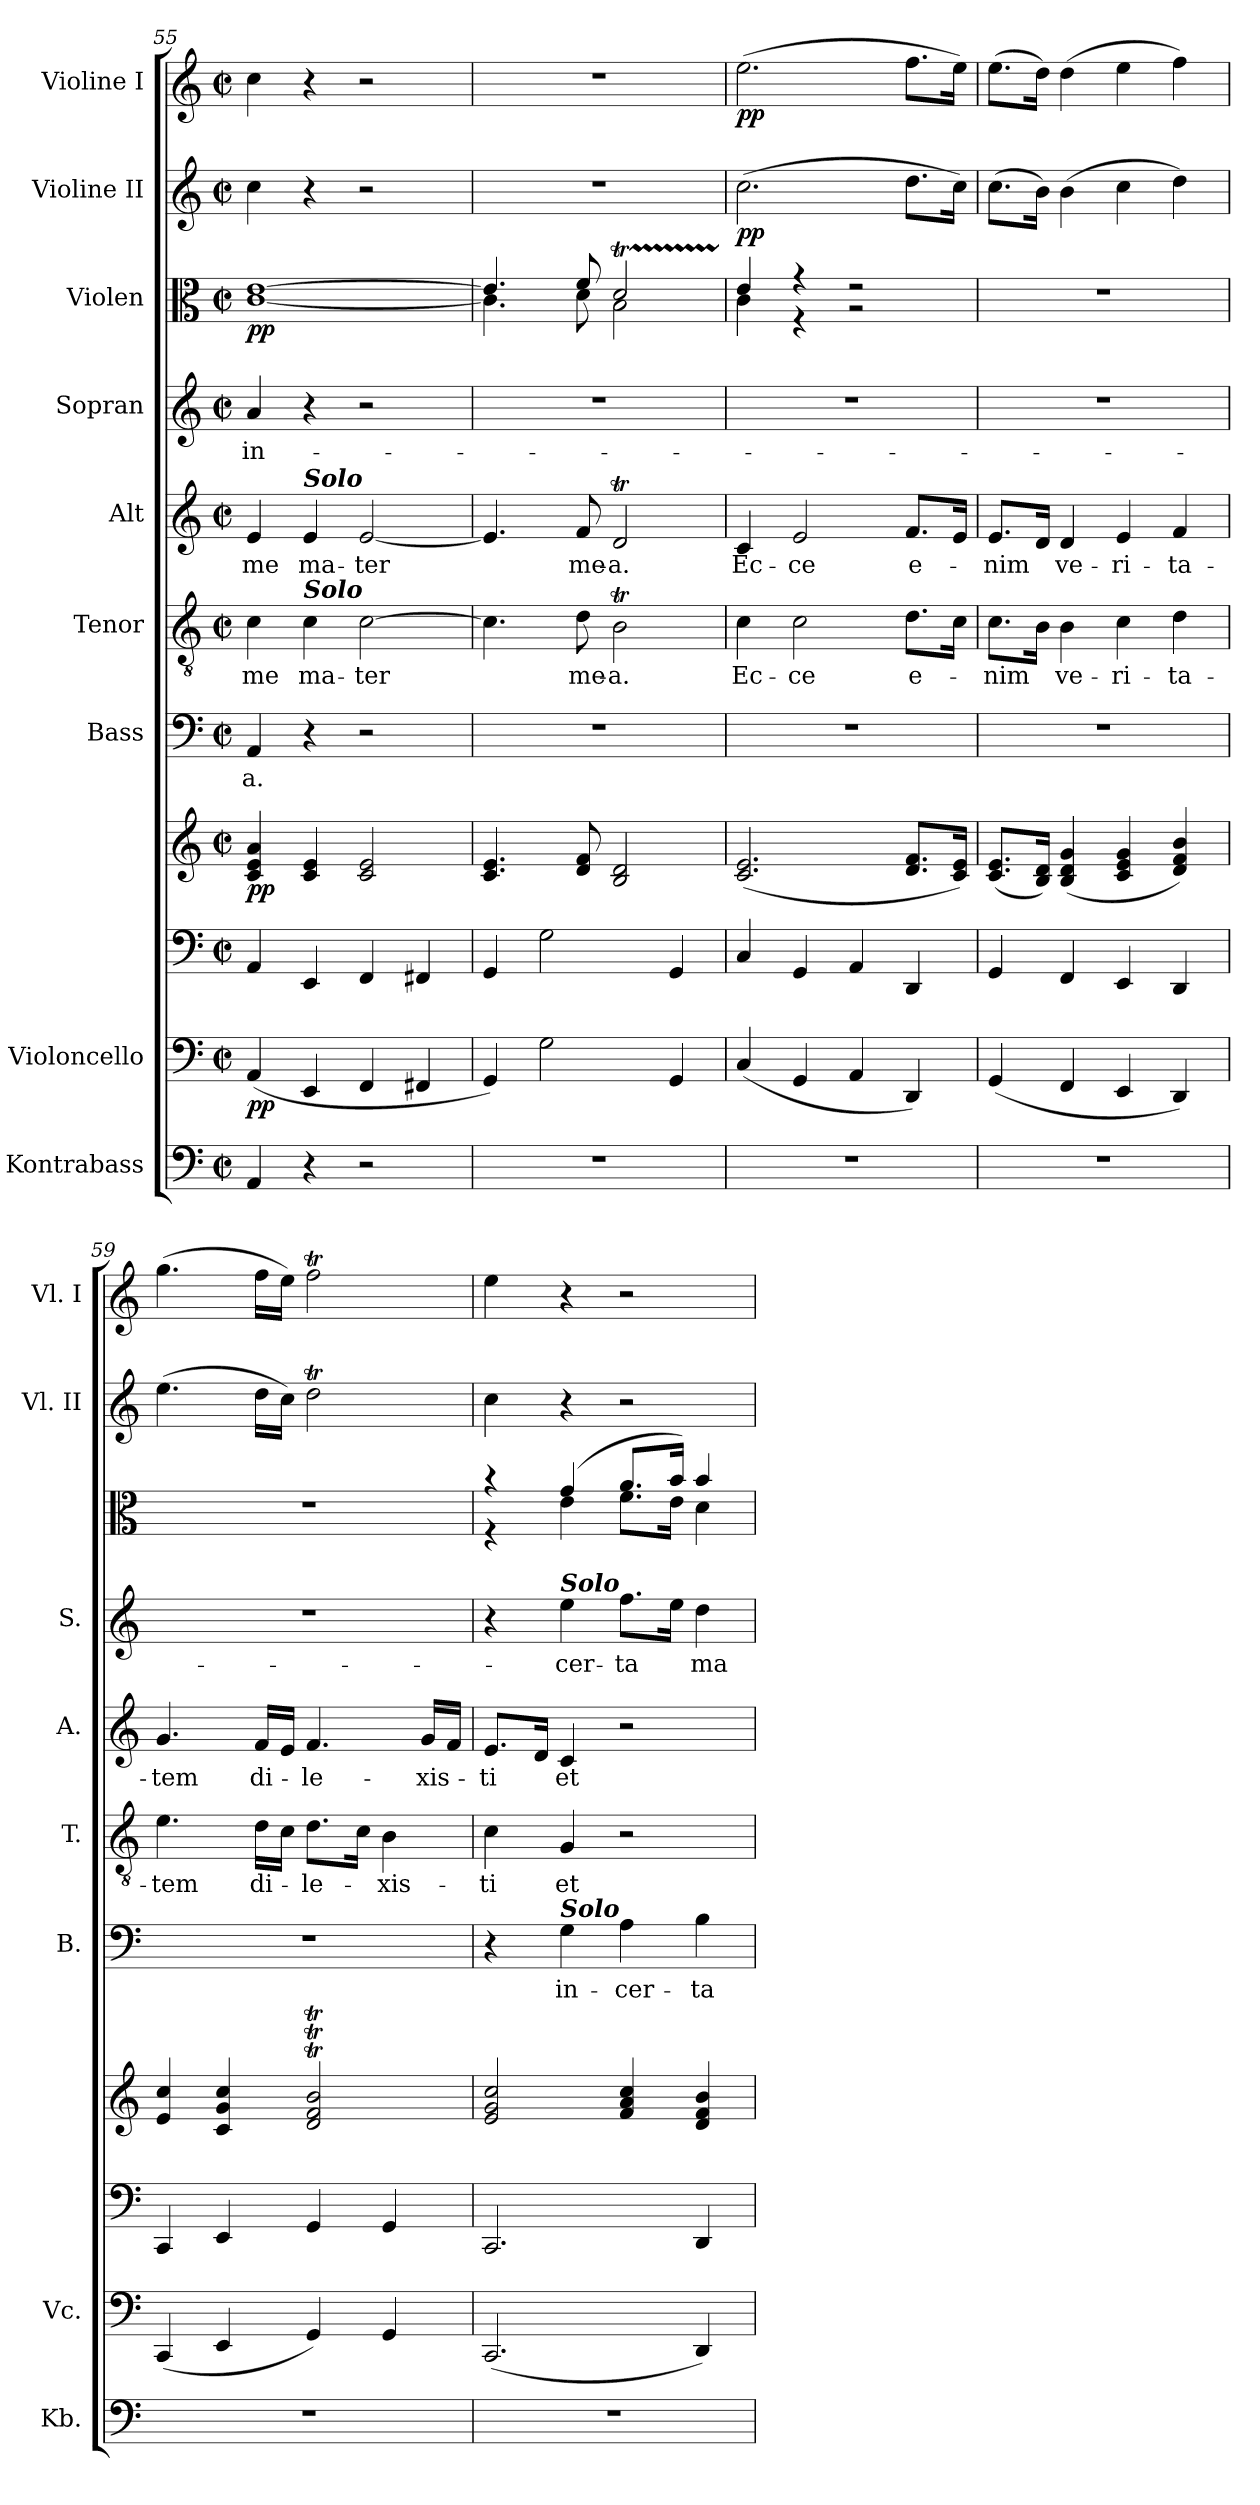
**kern	**kern	**dynam	**kern	**kern	**dynam	**kern	**text	**kern	**text	**kern	**text	**kern	**text	**kern	**dynam	**kern	**dynam	**kern	**dynam
*part10	*part9	*part9	*part8	*part8	*part8	*part7	*part7	*part6	*part6	*part5	*part5	*part4	*part4	*part3	*part3	*part2	*part2	*part1	*part1
*staff11	*staff10	*staff10	*staff9	*staff8	*staff8/9	*staff7	*staff7	*staff6	*staff6	*staff5	*staff5	*staff4	*staff4	*staff3	*staff3	*staff2	*staff2	*staff1	*staff1
*I"Kontrabass	*I"Violoncello	*	*	*	*	*I"Bass	*	*I"Tenor	*	*I"Alt	*	*I"Sopran	*	*I"Violen	*	*I"Violine II	*	*I"Violine I	*
*I'Kb.	*I'Vc.	*	*	*	*	*I'B.	*	*I'T.	*	*I'A.	*	*I'S.	*	*	*	*I'Vl. II	*	*I'Vl. I	*
*clefF4	*clefF4	*	*clefF4	*clefG2	*	*clefF4	*	*clefGv2	*	*clefG2	*	*clefG2	*	*clefC3	*	*clefG2	*	*clefG2	*
*ITrd7c12	*	*	*	*	*	*	*	*	*	*	*	*	*	*	*	*	*	*	*
*k[]	*k[]	*	*k[]	*k[]	*	*k[]	*	*k[]	*	*k[]	*	*k[]	*	*k[]	*	*k[]	*	*k[]	*
*C:	*C:	*	*C:	*C:	*	*C:	*	*C:	*	*C:	*	*C:	*	*C:	*	*C:	*	*C:	*
*M2/2	*M2/2	*	*M2/2	*M2/2	*	*M2/2	*	*M2/2	*	*M2/2	*	*M2/2	*	*M2/2	*	*M2/2	*	*M2/2	*
*met(c|)	*met(c|)	*	*met(c|)	*met(c|)	*	*met(c|)	*	*met(c|)	*	*met(c|)	*	*met(c|)	*	*met(c|)	*	*met(c|)	*	*met(c|)	*
=55	=55	=55	=55	=55	=55	=55	=55	=55	=55	=55	=55	=55	=55	=55	=55	=55	=55	=55	=55
!	!	!LO:DY:b	!	!	!LO:DY:b	!	!LO:LY:b	!	!LO:LY:b	!	!LO:LY:b	!	!LO:LY:b	!	!LO:DY:b	!	!	!	!
*	*	*	*	*	*	*	*	*	*	*	*	*	*	*^	*	*	*	*	*
4AAA/	(<4AA/	pp	4AA/	4c/ 4e/ 4a/	pp	4AA/	-a.	4c\	me	4e/	me	4a/	in-	[>1e	[<1c	pp	4cc\	.	4cc\	.
!	!	!	!	!	!	!	!	!	!	!LO:TX:a:Bi:t=Solo	!	!	!	!	!	!	!	!	!	!
!	!	!	!	!	!	!	!	!LO:TX:a:Bi:t=Solo	!	!	!	!	!	!	!	!	!	!	!	!
!	!	!	!	!	!	!	!	!	!LO:LY:b	!	!LO:LY:b	!	!	!	!	!	!	!	!	!
4r	4EE/	.	4EE/	4c/ 4e/	.	4r	.	4c\	ma-	4e/	ma-	4r	.	.	.	.	4r	.	4r	.
!	!	!	!	!	!	!	!	!	!LO:LY:b	!	!LO:LY:b	!	!	!	!	!	!	!	!	!
2r	4FF/	.	4FF/	2c/ 2e/	.	2r	.	[2c\	-ter	[2e/	-ter	2r	.	.	.	.	2r	.	2r	.
.	4FF#X/	.	4FF#X/	.	.	.	.	.	.	.	.	.	.	.	.	.	.	.	.	.
=56	=56	=56	=56	=56	=56	=56	=56	=56	=56	=56	=56	=56	=56	=56	=56	=56	=56	=56	=56	=56
1r	4GG/)	.	4GG/	4.c/ 4.e/	.	1r	.	4.c\]	.	4.e/]	.	1r	.	4.e/]	4.c\]	.	1r	.	1r	.
.	2G\	.	2G\	.	.	.	.	.	.	.	.	.	.	.	.	.	.	.	.	.
!	!	!	!	!	!	!	!	!	!LO:LY:b	!	!LO:LY:b	!	!	!	!	!	!	!	!	!
.	.	.	.	8d/ 8f/	.	.	.	8d\	me-	8f/	me-	.	.	8f/	8d\	.	.	.	.	.
!	!	!	!	!	!	!	!	!	!LO:LY:b	!	!LO:LY:b	!	!	!	!	!	!	!	!	!
.	.	.	.	2B/ 2d/	.	.	.	2Bt\	-a.	2dT/	-a.	.	.	2dTT/	2B\	.	.	.	.	.
.	4GG/	.	4GG/	.	.	.	.	.	.	.	.	.	.	.	.	.	.	.	.	.
!!LO:PB:g=z
=57	=57	=57	=57	=57	=57	=57	=57	=57	=57	=57	=57	=57	=57	=57	=57	=57	=57	=57	=57	=57
!	!	!	!	!	!	!	!	!	!LO:LY:b	!	!LO:LY:b	!	!	!	!	!	!	!LO:DY:b	!	!LO:DY:b
1r	(<4C/	.	4C/	(<2.c/ 2.e/	.	1r	.	4c\	Ec-	4c/	Ec-	1r	.	4e/	4c\	.	(>2.cc\	pp	(>2.ee\	pp
!	!	!	!	!	!	!	!	!	!LO:LY:b	!	!LO:LY:b	!	!	!	!	!	!	!	!	!
.	4GG/	.	4GG/	.	.	.	.	2c\	-ce	2e/	-ce	.	.	4r	4r	.	.	.	.	.
.	4AA/	.	4AA/	.	.	.	.	.	.	.	.	.	.	2r	2r	.	.	.	.	.
!	!	!	!	!	!	!	!	!	!LO:LY:b	!	!LO:LY:b	!	!	!	!	!	!	!	!	!
.	4DD/)	.	4DD/	8.d/ 8.f/L	.	.	.	8.d\L	e-	8.f/L	e-	.	.	.	.	.	8.dd\L	.	8.ff\L	.
.	.	.	.	16c/ 16e/Jk)	.	.	.	16c\Jk	.	16e/Jk	.	.	.	.	.	.	16cc\Jk)	.	16ee\Jk)	.
*	*	*	*	*	*	*	*	*	*	*	*	*	*	*v	*v	*	*	*	*	*
=58	=58	=58	=58	=58	=58	=58	=58	=58	=58	=58	=58	=58	=58	=58	=58	=58	=58	=58	=58
!	!	!	!	!	!	!	!	!	!LO:LY:b	!	!LO:LY:b	!	!	!	!	!	!	!	!
1r	(<4GG/	.	4GG/	(<8.c/ 8.e/L	.	1r	.	8.c\L	-nim	8.e/L	-nim	1r	.	1r	.	(>8.cc\L	.	(>8.ee\L	.
.	.	.	.	16B/ 16d/Jk)	.	.	.	16B\Jk	.	16d/Jk	.	.	.	.	.	16b\Jk)	.	16dd\Jk)	.
!	!	!	!	!	!	!	!	!	!LO:LY:b	!	!LO:LY:b	!	!	!	!	!	!	!	!
.	4FF/	.	4FF/	(<4B/ 4d/ 4g/	.	.	.	4B\	ve-	4d/	ve-	.	.	.	.	(>4b\	.	(>4dd\	.
!	!	!	!	!	!	!	!	!	!LO:LY:b	!	!LO:LY:b	!	!	!	!	!	!	!	!
.	4EE/	.	4EE/	4c/ 4e/ 4g/	.	.	.	4c\	-ri-	4e/	-ri-	.	.	.	.	4cc\	.	4ee\	.
!	!	!	!	!	!	!	!	!	!LO:LY:b	!	!LO:LY:b	!	!	!	!	!	!	!	!
.	4DD/)	.	4DD/	4d/ 4f/ 4b/)	.	.	.	4d\	-ta-	4f/	-ta-	.	.	.	.	4dd\)	.	4ff\)	.
=59	=59	=59	=59	=59	=59	=59	=59	=59	=59	=59	=59	=59	=59	=59	=59	=59	=59	=59	=59
!	!	!	!	!	!	!	!	!	!LO:LY:b	!	!LO:LY:b	!	!	!	!	!	!	!	!
1r	(<4CC/	.	4CC/	4e/ 4cc/	.	1r	.	4.e\	-tem	4.g/	-tem	1r	.	1r	.	(>4.ee\	.	(>4.gg\	.
.	4EE/	.	4EE/	4c/ 4g/ 4cc/	.	.	.	.	.	.	.	.	.	.	.	.	.	.	.
!	!	!	!	!	!	!	!	!	!LO:LY:b	!	!LO:LY:b	!	!	!	!	!	!	!	!
.	.	.	.	.	.	.	.	16d\LL	di-	16f/LL	di-	.	.	.	.	16dd\LL	.	16ff\LL	.
.	.	.	.	.	.	.	.	16c\JJ	.	16e/JJ	.	.	.	.	.	16cc\JJ)	.	16ee\JJ)	.
!	!	!	!	!	!	!	!	!	!LO:LY:b	!	!LO:LY:b	!	!	!	!	!	!	!	!
.	4GG/)	.	4GG/	2d/T 2f/T 2b/T	.	.	.	8.d\L	-le-	4.f/	-le-	.	.	.	.	2ddT\	.	2ffT\	.
.	.	.	.	.	.	.	.	16c\Jk	.	.	.	.	.	.	.	.	.	.	.
!	!	!	!	!	!	!	!	!	!LO:LY:b	!	!	!	!	!	!	!	!	!	!
.	4GG/	.	4GG/	.	.	.	.	4B\	-xis-	.	.	.	.	.	.	.	.	.	.
!	!	!	!	!	!	!	!	!	!	!	!LO:LY:b	!	!	!	!	!	!	!	!
.	.	.	.	.	.	.	.	.	.	16g/LL	-xis-	.	.	.	.	.	.	.	.
.	.	.	.	.	.	.	.	.	.	16f/JJ	.	.	.	.	.	.	.	.	.
=60	=60	=60	=60	=60	=60	=60	=60	=60	=60	=60	=60	=60	=60	=60	=60	=60	=60	=60	=60
!	!	!	!	!	!	!	!	!	!LO:LY:b	!	!LO:LY:b	!	!	!	!	!	!	!	!
*	*	*	*	*	*	*	*	*	*	*	*	*	*	*^	*	*	*	*	*
1r	(<2.CC/	.	2.CC/	2e/ 2g/ 2cc/	.	4r	.	4c\	-ti	8.e/L	-ti	4r	.	4r	4r	.	4cc\	.	4ee\	.
.	.	.	.	.	.	.	.	.	.	16d/Jk	.	.	.	.	.	.	.	.	.	.
!	!	!	!	!	!	!	!	!	!	!	!	!LO:TX:a:Bi:t=Solo	!	!	!	!	!	!	!	!
!	!	!	!	!	!	!LO:TX:a:Bi:t=Solo	!	!	!	!	!	!	!	!	!	!	!	!	!	!
!	!	!	!	!	!	!	!LO:LY:b	!	!LO:LY:b	!	!LO:LY:b	!	!LO:LY:b	!	!	!	!	!	!	!
.	.	.	.	.	.	4G\	in-	4G/	et	4c/	et	4ee\	-cer-	(4g/	4e\	.	4r	.	4r	.
!	!	!	!	!	!	!	!LO:LY:b	!	!	!	!	!	!LO:LY:b	!	!	!	!	!	!	!
.	.	.	.	4f/ 4a/ 4cc/	.	4A\	-cer-	2r	.	2r	.	8.ff\L	-ta	8.a/L	8.f\L	.	2r	.	2r	.
.	.	.	.	.	.	.	.	.	.	.	.	16ee\Jk	.	16b/Jk)	16e\Jk	.	.	.	.	.
!	!	!	!	!	!	!	!LO:LY:b	!	!	!	!	!	!LO:LY:b	!	!	!	!	!	!	!
.	4DD/)	.	4DD/	4d/ 4f/ 4b/	.	4B\	-ta	.	.	.	.	4dd\	ma-	4b/	4d\	.	.	.	.	.
*	*	*	*	*	*	*	*	*	*	*	*	*	*	*v	*v	*	*	*	*	*
=	=	=	=	=	=	=	=	=	=	=	=	=	=	=	=	=	=	=	=
*-	*-	*-	*-	*-	*-	*-	*-	*-	*-	*-	*-	*-	*-	*-	*-	*-	*-	*-	*-
